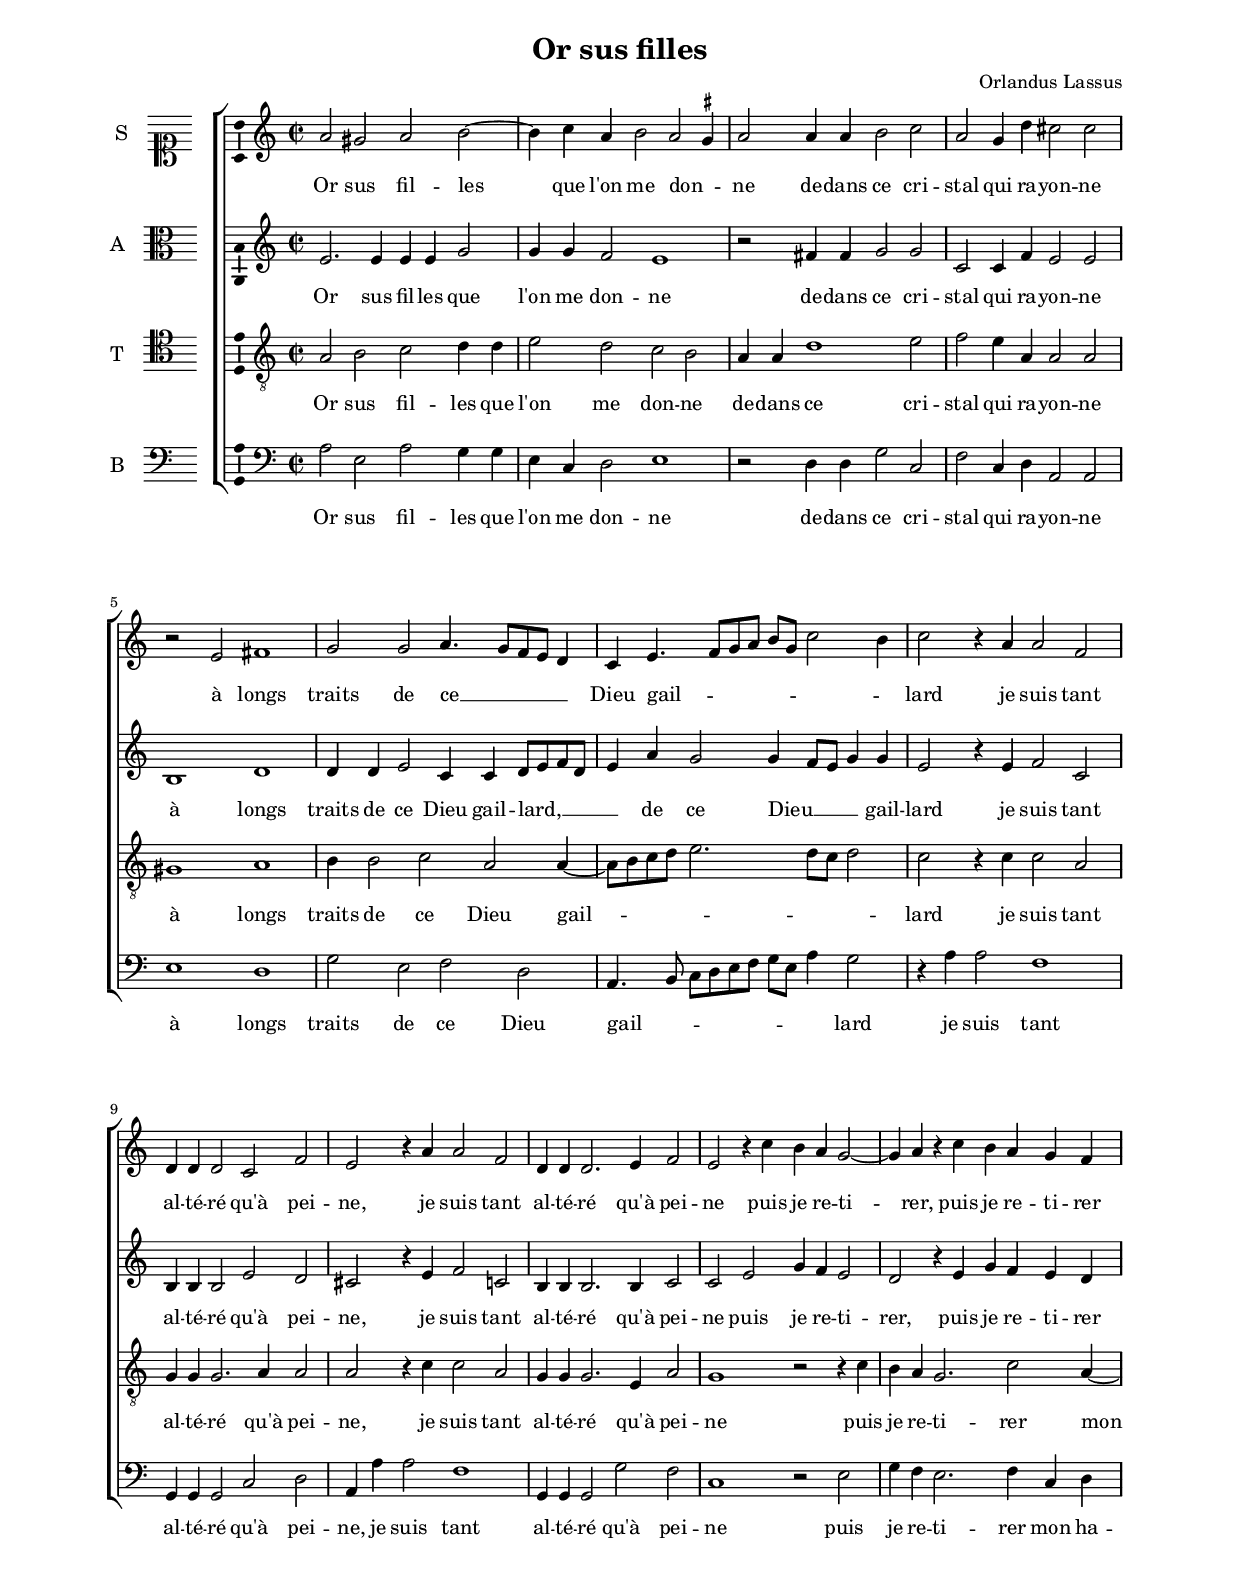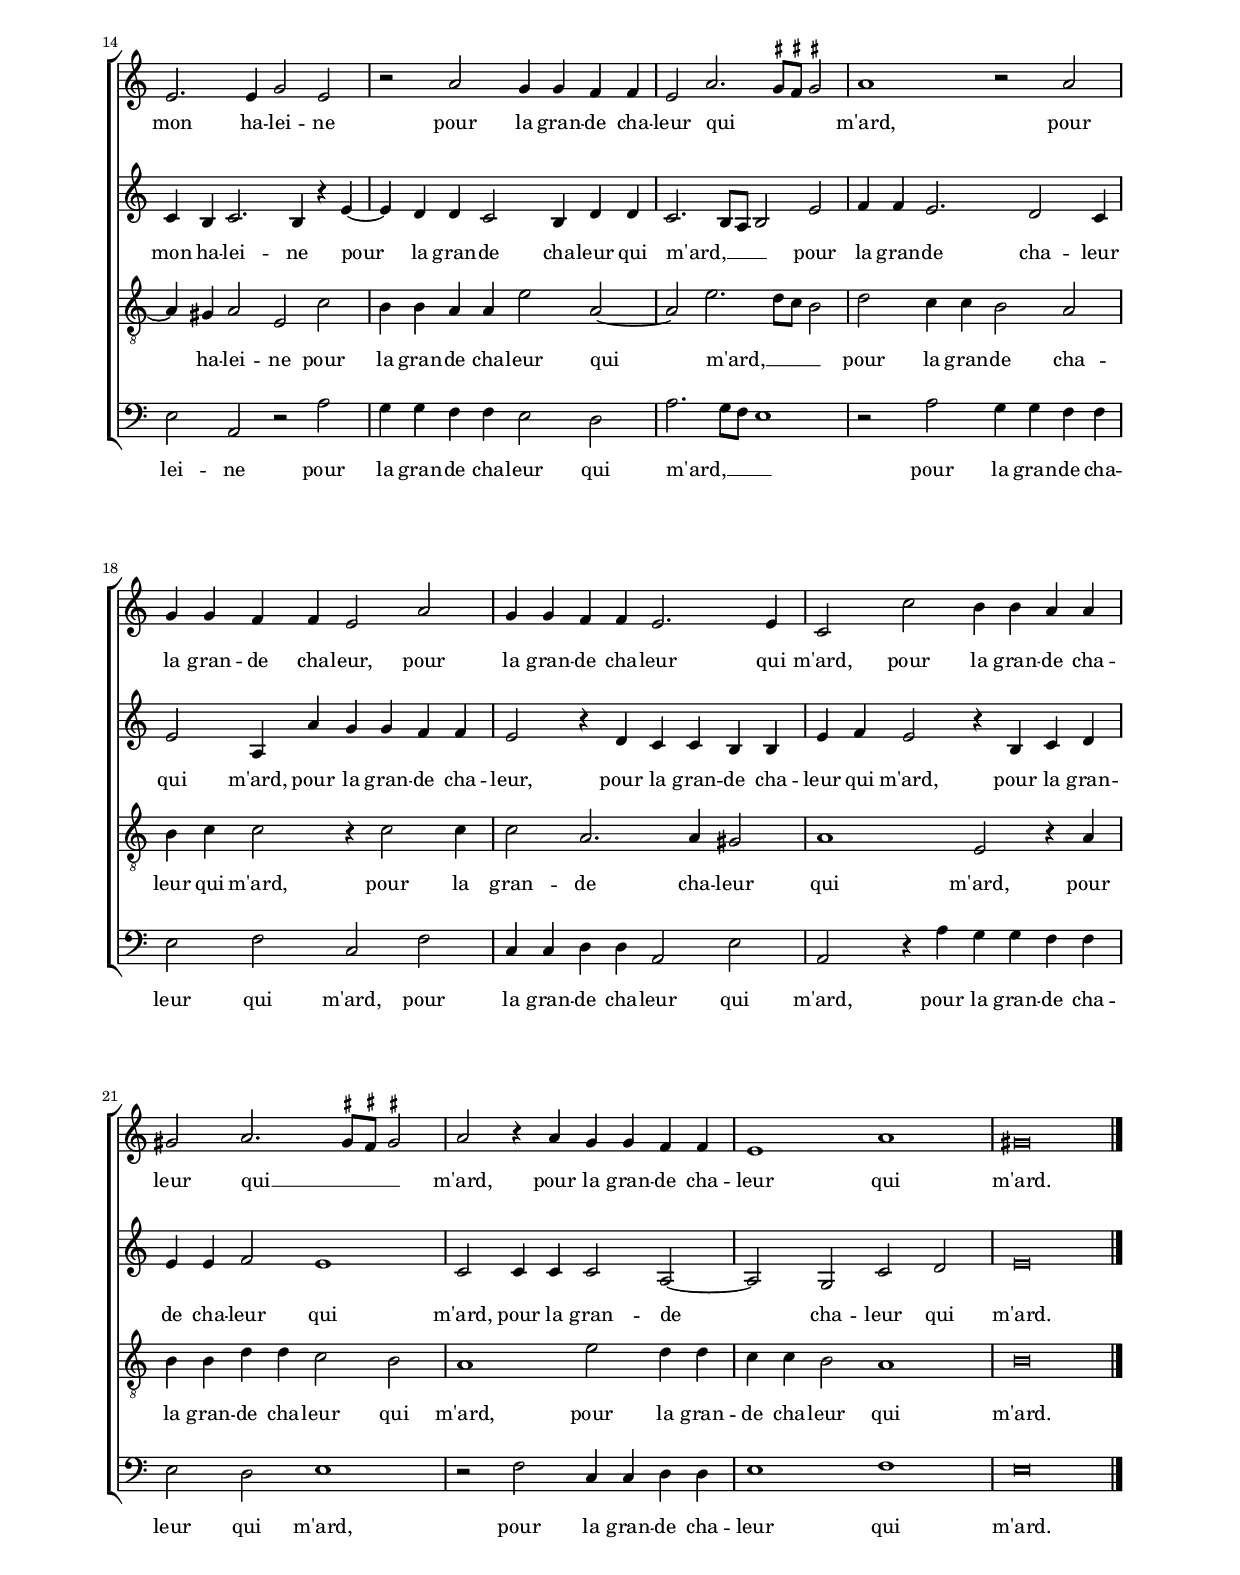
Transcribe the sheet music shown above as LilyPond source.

\header
{
  title="Or sus filles"
  composer="Orlandus Lassus"
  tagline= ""
}

\version "2.24.3"
\include "deutsch.ly"
#(set-global-staff-size 16)
% #(set-default-paper-size "letter")
#(ly:set-option 'point-and-click #f)

	
global = {
	\key c \major
	\time 2/2 \set Score.measureLength = #(ly:make-moment 2/1)
	\skip 1*2*24 \bar "|."
	}

	ficta = { \once \set suggestAccidentals = ##t }
	
	forget = #(define-music-function (music) (ly:music?) #{
		\accidentalStyle forget
		$music
		\accidentalStyle default
		#})


\paper
	{
	top-margin = 2 \cm
	bottom-margin = 2 \cm
	left-margin = 2 \cm
	right-margin = 2 \cm
	ragged-bottom = ##f
	ragged-last-bottom = ##f
	print-page-number = ##f
	system-system-spacing = #'((basic-distance . 20) (minimum-distance . 14) (padding . 8) (strechability . 150))
%	systems-per-page = 3
%	min-systems-per-page = 3
	}


incipitcantus = \markup { \score {
	{
	\set Staff.instrumentName = \markup { \fontsize #1 "S" }
	\key c \major
	\clef soprano
	s4 \bar ""
	}
	\layout  {
	raggedright = ##t
	indent = 0.8 \cm
	line-width = 1.7 \cm
	\context { \Staff \remove Time_signature_engraver }
	\override Staff.Clef.Y-extent = #'(0 . 0)
	}} \hspace #1 }
	
      
incipitaltus = \markup { \score {
	{
	\set Staff.instrumentName = \markup { \fontsize #1 "A" }
	\key c \major
	\clef alto
	s4 \bar ""
	}
	\layout  {
	raggedright = ##t
	indent = 0.8 \cm
	line-width = 1.7 \cm
	\context { \Staff \remove Time_signature_engraver }
	\override Staff.Clef.Y-extent = #'(0 . 0)
	}} \hspace #1 }


incipittenor = \markup { \score {
	{
	\set Staff.instrumentName = \markup { \fontsize #1 "T" }
	\key c \major
	\clef tenor
	s4 \bar ""
	}
	\layout  {
	raggedright = ##t
	indent = 0.8 \cm
	line-width = 1.7 \cm
	\context { \Staff \remove Time_signature_engraver }
	\override Staff.Clef.Y-extent = #'(0 . 0)
	}} \hspace #1 }


incipitbassus = \markup { \score {
	{
	\set Staff.instrumentName = \markup { \fontsize #1 "B" }
	\key c \major
	\clef bass
	s4 \bar ""
	}
	\layout  {
	raggedright = ##t
	indent = 0.8 \cm
	line-width = 1.7 \cm
	\context { \Staff \remove Time_signature_engraver }
	\override Staff.Clef.Y-extent = #'(0 . 0)
	}} \hspace #1 }


cantus =  \relative c''
	{
	a2 gis a h~
	h4 c a h2 a \ficta gis4
	a2 a4 a h2 c
	a2 g4 d' cis2 cis
%5
	r2 e, fis1 |
	g2 g a4. g8 f e d4
	c4 e4. f8 g a h g c2 h4
	c2 r4 a a2 f
	d4 d d2 c f
%10
	e2 r4 a a2 f |
	d4 d d2. e4 f2
	e2 r4 c' h a g2~
	g4 a r c h a g f
	e2. e4 g2 e
%15
	r2 a g4 g f f |
	e2 a2. \ficta gis8 \ficta fis \ficta gis!2
	a1 r2 a
	g4 g f f e2 a
	g4 g f f e2. e4
%20
	c2 c' h4 h a a |
	gis2 a2. \ficta gis!8 \ficta fis \ficta gis!2
	a2 r4 a g g f f
	e1 a
	gis\breve |
	}


altus =  \relative c'
	{
	e2. e4 e e g2
	g4 g f2 e1
	r2 fis4 fis g2 g
	c,2 c4 f e2 e
%5
	h1 d |
	d4 d e2 c4 c d8 e f d
	e4 a g2 g4 f8 e g4 g
	e2 r4 e f2 c
	h4 h h2 e d
%10
	cis2 r4 e f2 c |
	h4 h h2. h4 c2
	c2 e g4 f e2
	d2 r4 e g f e d
	c4 h c2. h4 r e~
%15
	e4 d d c2 h4 d d
	c2. h8 a h2 e
	f4 f e2. d2 c4
	e2 a,4 a' g g f f
	e2 r4 d c c h h
%20
	e4 f e2 r4 h c d |
	e4 e f2 e1
	c2 c4 c c2 a~
	a2 g c d
	e\breve |
	}


tenor =  \relative c'
	{
	a2 h c d4 d
	e2 d c h
	a4 a d1 e2
	f2 e4 a, a2 a
%5
	gis1 a |
	h4 h2 c2 a a4~
	a8 h c d e2. d8 c d2
	c2 r4 c c2 a
	g4 g g2. a4 a2
%10
	a2 r4 c c2 a |
	g4 g g2. e4 a2
	g1 r2 r4 c
	h4 a g2. c2 a4~
	a4 gis a2 e c'
%15
	h4 h a a e'2 a,~ |
	a2 e'2. d8 c h2
	d2 c4 c h2 a
	h4 c c2 r4 c2 c4
	c2 a2. a4 gis2
%20
	a1 e2 r4 a |
	h4 h d d c2 h
	a1 e'2 d4 d
	c4 c h2 a1
	h\breve |
	}


bassus  =  \relative c
	{
	a'2 e a g4 g
	e4 c d2 e1
	r2 d4 d g2 c,
	f2 c4 d a2 a
%5
	e'1 d |
	g2 e f d
	a4. h8 c d e f g e a4 g2
	r4 a a2 f1
	g,4 g g2 c d
%10
	a4 a' a2 f1 |
	g,4 g g2 g' f
	c1 r2 e
	g4 f e2. f4 c d
	e2 a, r a'
%15
	g4 g f f e2 d |
	a'2. g8 f e1
	r2 a g4 g f f
	e2 f c f
	c4 c d d a2 e'
%20
	a,2 r4 a' g g f f |
	e2 d e1
	r2 f c4 c d d
	e1 f
	e\breve |
	}

lyricscantus = \lyricmode {
	Or sus fil -- les que l'on me don -- _ ne
	de -- dans ce cri -- stal qui ra -- yon -- ne
	à longs traits de ce __ _ _ _ _ Dieu gail -- _ _ _ _ _ _ _ lard
	je suis tant al -- té -- ré qu'à pei -- ne,
	je suis tant al -- té -- ré qu'à pei -- ne
	puis je re -- ti -- rer,
	puis je re -- ti -- rer mon ha -- lei -- ne
	pour la gran -- de cha -- leur qui _ _ _ m'ard,
	pour la gran -- de cha -- leur,
	pour la gran -- de cha -- leur qui m'ard,
	pour la gran -- de cha -- leur qui __ _ _ _ m'ard,
	pour la gran -- de cha -- leur qui m'ard.
	}


lyricsaltus = \lyricmode {
	Or sus fil -- les que l'on me don -- ne
	de -- dans ce cri -- stal qui ra -- yon -- ne
	à longs traits de ce Dieu gail -- lard, __ _ _ _ _
	de ce Dieu __ _ _ _ gail -- lard
	je suis tant al -- té -- ré qu'à pei -- ne,
	je suis tant al -- té -- ré qu'à pei -- ne
	puis je re -- ti -- rer,
	puis je re -- ti -- rer mon ha -- lei -- ne
	pour la gran -- de cha -- leur qui m'ard, __ _ _ _
	pour la gran -- de cha -- leur qui m'ard,
	pour la gran -- de cha -- leur,
	pour la gran -- de cha -- leur qui m'ard,
	pour la gran -- de cha -- leur qui m'ard,
	pour la gran -- de cha -- leur qui m'ard.
	}


lyricstenor = \lyricmode {
	Or sus fil -- les que l'on me don -- ne
	de -- dans ce cri -- stal qui ra -- yon -- ne
	à longs traits de ce Dieu gail -- _ _ _ _ _ _ _ lard
	je suis tant al -- té -- ré qu'à pei -- ne,
	je suis tant al -- té -- ré qu'à pei -- ne
	puis je re -- ti -- rer mon ha -- lei -- ne
	pour la gran -- de cha -- leur qui m'ard, __ _ _ _
	pour la gran -- de cha -- leur qui m'ard,
	pour la gran -- de cha -- leur qui m'ard,
	pour la gran -- de cha -- leur qui m'ard,
	pour la gran -- de cha -- leur qui m'ard.
	}


lyricsbassus = \lyricmode {
	Or sus fil -- les que l'on me don -- ne
	de -- dans ce cri -- stal qui ra -- yon -- ne
	à longs traits de ce Dieu gail -- _ _ _ _ _ _ _ _ lard
	je suis tant al -- té -- ré qu'à pei -- ne,
	je suis tant al -- té -- ré qu'à pei -- ne
	puis je re -- ti -- rer mon ha -- lei -- ne
	pour la gran -- de cha -- leur qui m'ard, __ _ _ _
	pour la gran -- de cha -- leur qui m'ard,
	pour la gran -- de cha -- leur qui m'ard,
	pour la gran -- de cha -- leur qui m'ard,
	pour la gran -- de cha -- leur qui m'ard.
	}


\score
{  
	\transpose c c {
	\new ChoirStaff \with { \override StaffGrouper.staff-staff-spacing.basic-distance = #13 }
	<<

	\new Staff << \global
	\new Voice="v1" {
		\set Staff.instrumentName=\incipitcantus
		\set Staff.midiInstrument = "reed organ"
		\clef violin
		\cantus }
	\new Lyrics \lyricsto "v1" {\lyricscantus }
	>>


	\new Staff << \global
	\new Voice="v2" {
		\set Staff.instrumentName=\incipitaltus
		\set Staff.midiInstrument = "reed organ"
		\clef violin 
		\altus}
	\new Lyrics \lyricsto "v2" {\lyricsaltus }
	>>


	\new Staff << \global
	\new Voice="v3" {
		\set Staff.instrumentName=\incipittenor
		\set Staff.midiInstrument = "reed organ"
		\clef "G_8"
		\tenor }
	\new Lyrics \lyricsto "v3" {\lyricstenor }
	>>


	\new Staff << \global
	\new Voice="v4" {
		\set Staff.instrumentName=\incipitbassus
		\set Staff.midiInstrument = "reed organ"
		\clef bass 
		\bassus }
	\new Lyrics \lyricsto "v4" {\lyricsbassus}
	>>

	>>
	} % transpose

	\layout
	{
	indent = 1.8 \cm
	\context { \Lyrics \override VerticalAxisGroup.nonstaff-relatedstaff-spacing.padding = #2 }
%	\context { \Lyrics \override LyricText.font-size = #1 }
	\context { \Staff \override TimeSignature.break-visibility = #end-of-line-invisible }
	\context { \Staff \consists Ambitus_engraver }
	\context { \Score \override BarNumber.padding = #2 }
	\context { \Voice \override NoteHead.style = #'baroque }
	}

\midi
	{
    \tempo 2 = 90
	}
	
}


% EOF
